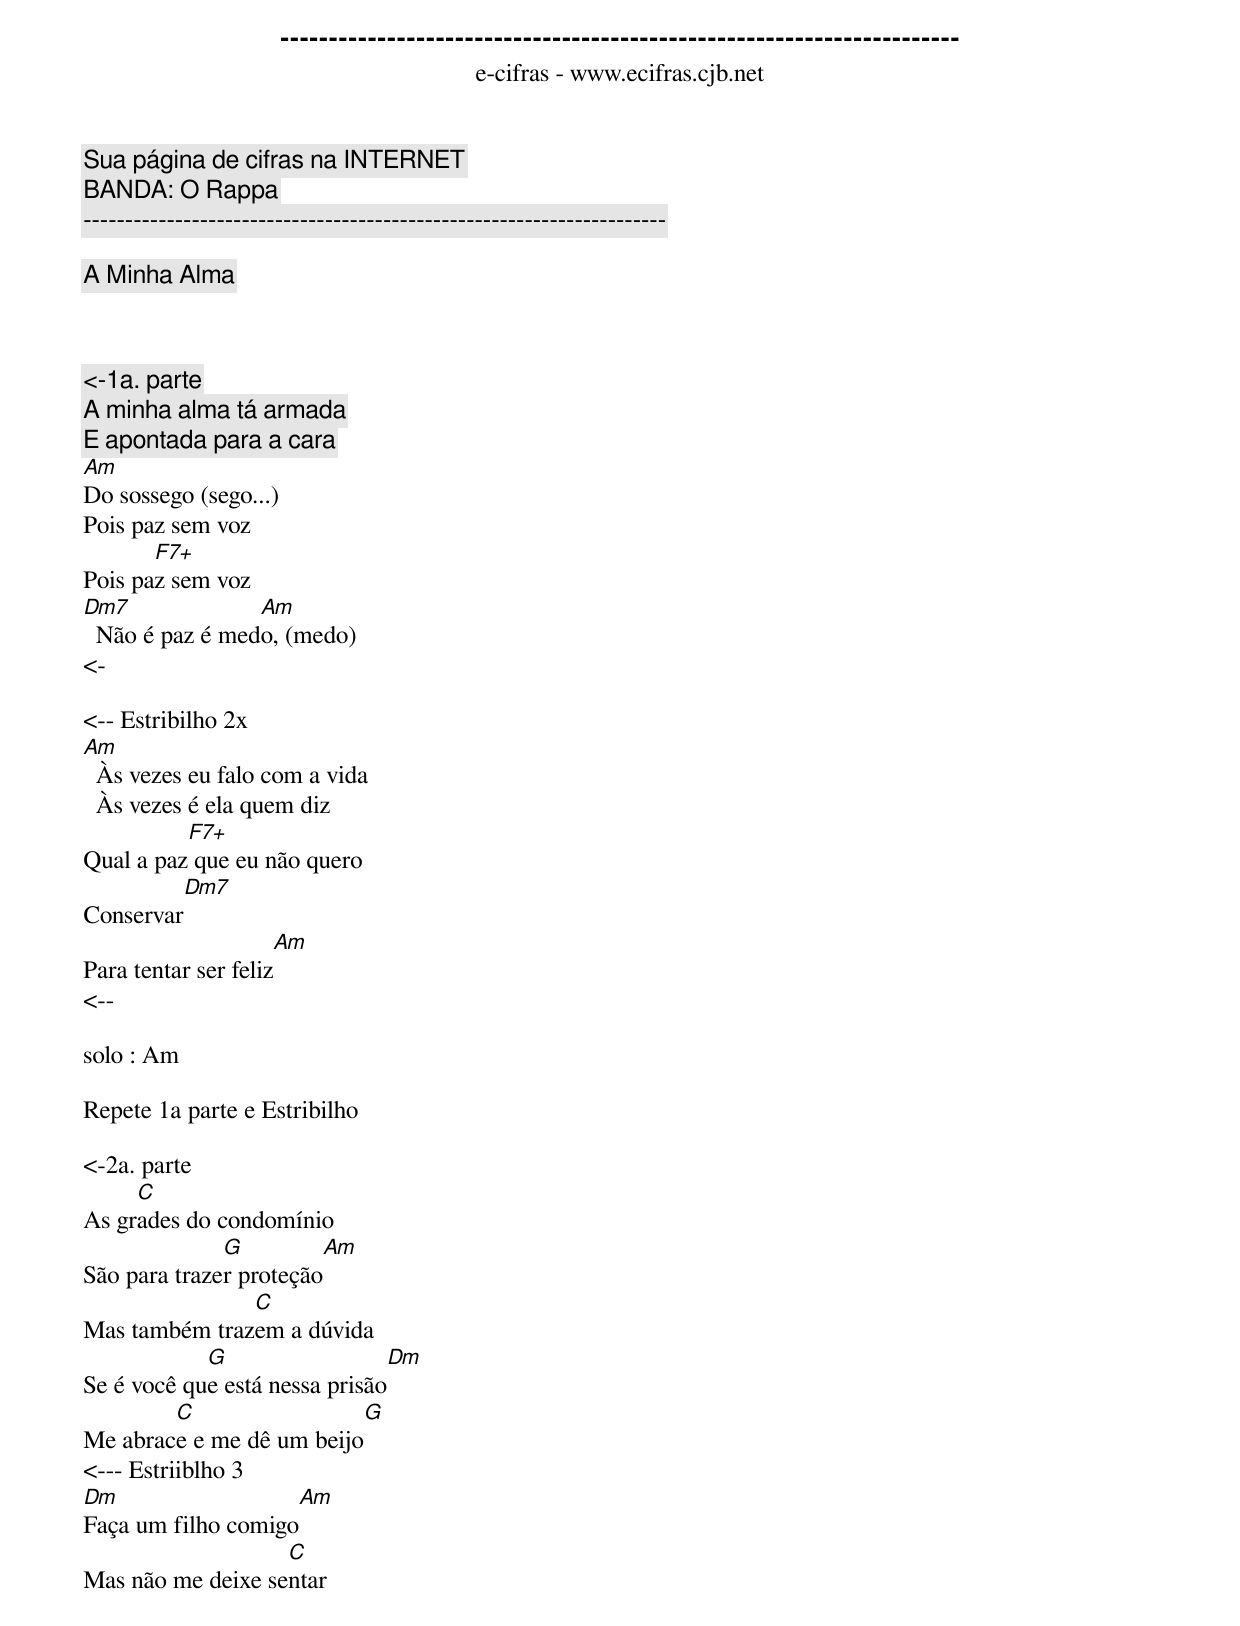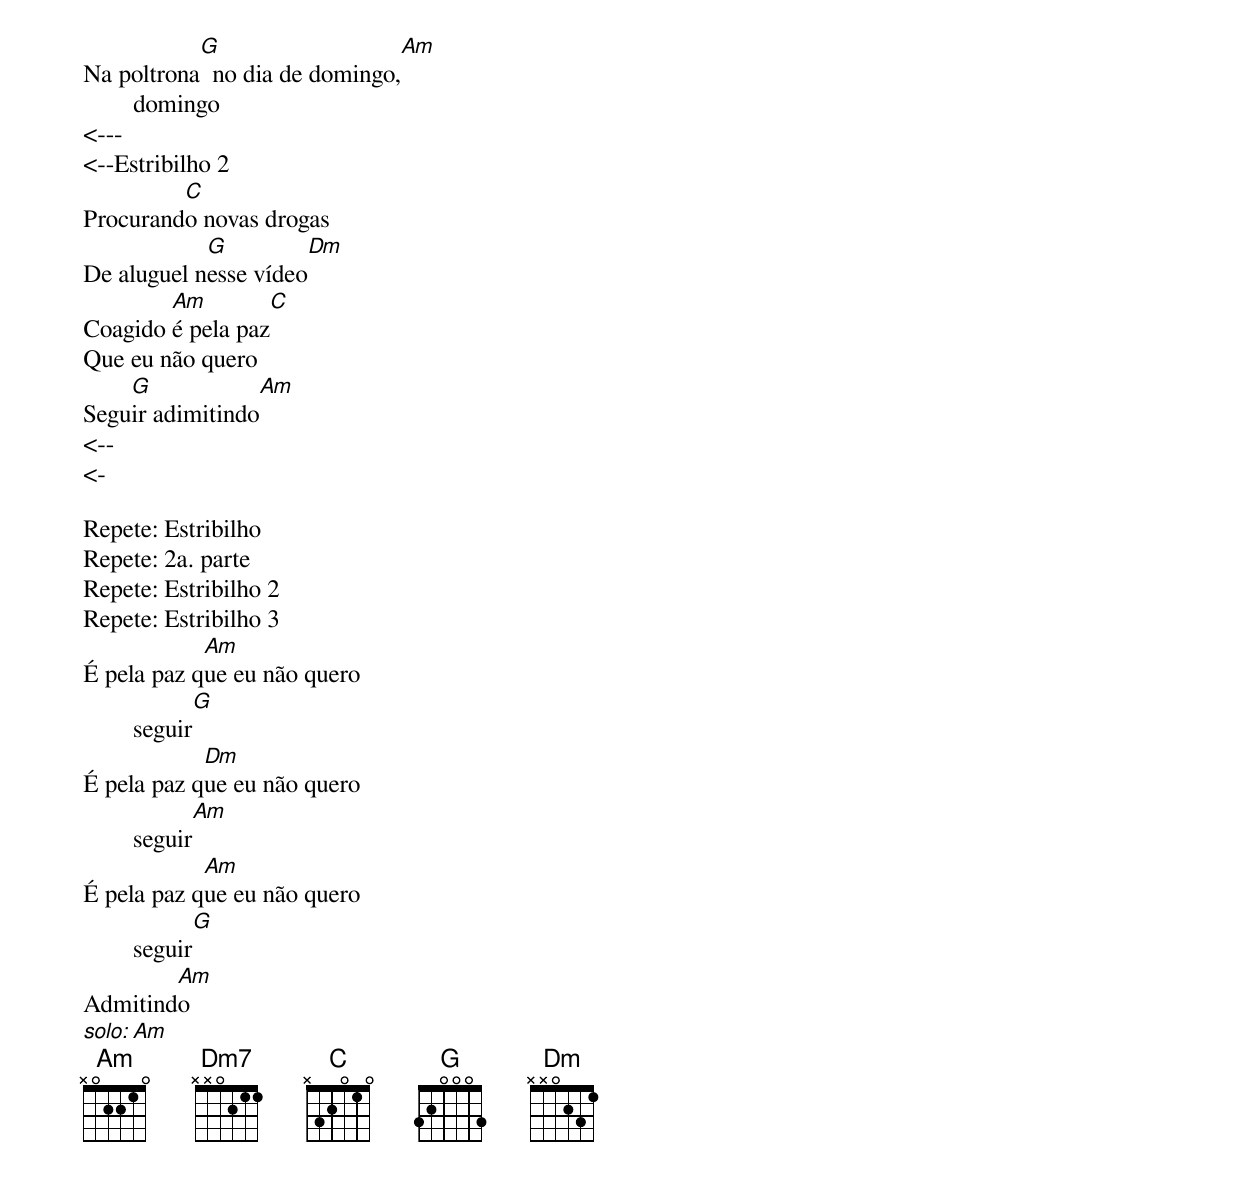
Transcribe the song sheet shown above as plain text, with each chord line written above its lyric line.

----------------------------------------------------------------------
e-cifras - www.ecifras.cjb.net
Sua página de cifras na INTERNET
BANDA: O Rappa
----------------------------------------------------------------------

A Minha Alma



<-1a. parte
A minha alma tá armada
E apontada para a cara
Am
Do sossego (sego...)
Pois paz sem voz
       F7+
Pois paz sem voz
Dm7              Am
  Não é paz é medo, (medo)
<-

<-- Estribilho 2x
Am
  Às vezes eu falo com a vida
  Às vezes é ela quem diz
          F7+
Qual a paz que eu não quero
           Dm7
Conservar
                          Am
Para tentar ser feliz
<--

solo : Am

Repete 1a parte e Estribilho

<-2a. parte
     C
As grades do condomínio
              G                    Am
São para trazer proteção
               C
Mas também trazem a dúvida
            G                        Dm
Se é você que está nessa prisão
        C                        G
Me abrace e me dê um beijo
<--- Estriiblho 3
Dm                   Am
Faça um filho comigo
                   C
Mas não me deixe sentar
           G                     Am
Na poltrona  no dia de domingo,
        domingo
<---
<--Estribilho 2
         C
Procurando novas drogas
            G           Dm
De aluguel nesse vídeo
        Am           C
Coagido é pela paz
Que eu não quero
    G            Am
Seguir adimitindo
<--
<-

Repete: Estribilho
Repete: 2a. parte
Repete: Estribilho 2
Repete: Estribilho 3
            Am
É pela paz que eu não quero
                G
        seguir
            Dm
É pela paz que eu não quero
                Am
        seguir
            Am
É pela paz que eu não quero
                G
        seguir
        Am
Admitindo
solo: Am
